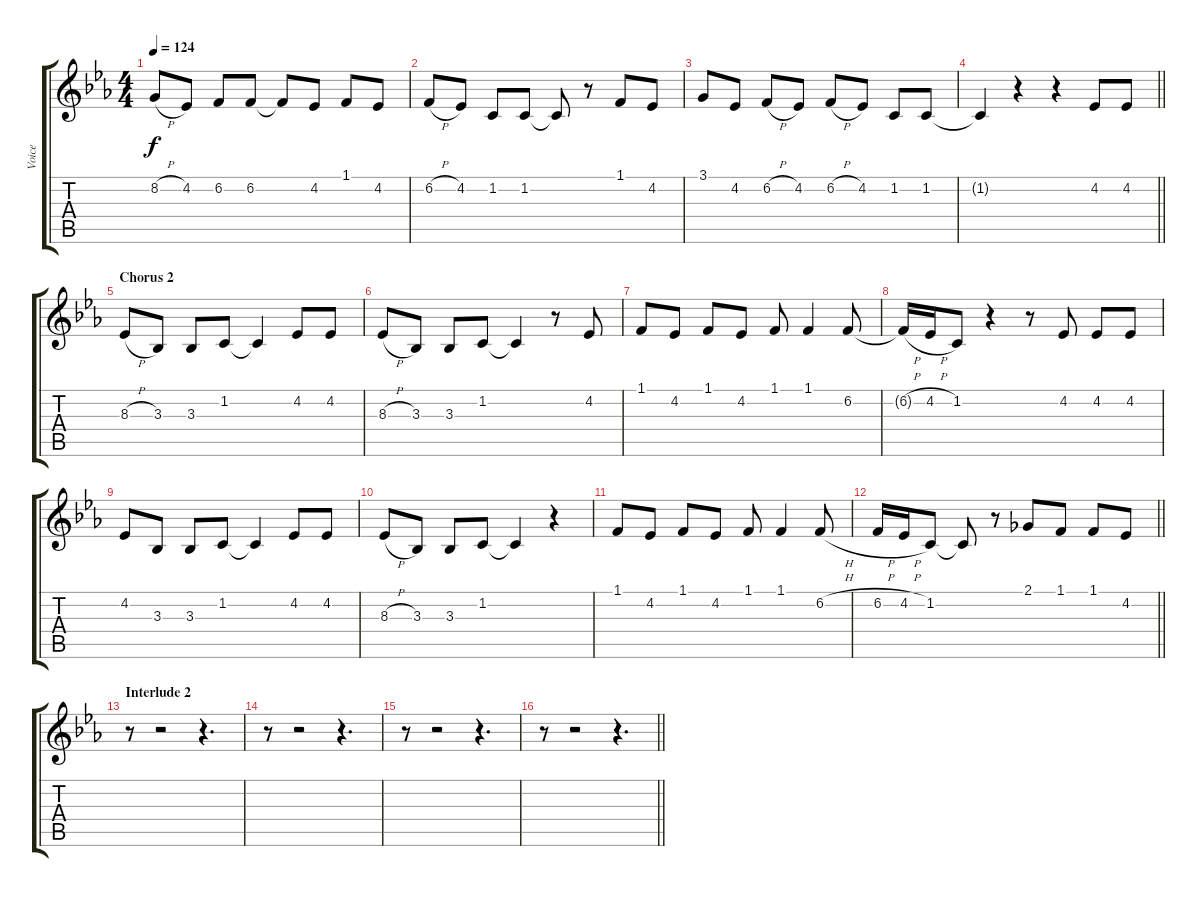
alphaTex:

\track ("Voice" "Voice") {instrument trumpet}
\staff {score tabs}
\tuning (E4 B3 G3 D3 A2 E2) {hide}
\ts (4 4)
\tempo 124
\clef g2
\ks eb
8.2{h}.8{dy f} 4.2.8 6.2.8 6.2.8 6.2{t}.8 4.2.8 1.1.8 4.2.8 |
6.2{h}.8 4.2.8 1.2.8 1.2.8 1.2{t}.8 r.8 1.1.8 4.2.8 |
3.1.8 4.2.8 6.2{h}.8 4.2.8 6.2{h}.8 4.2.8 1.2.8 1.2.8 |
\barLineRight lightlight
1.2{t}.4 r.4 r.4 4.2.8 4.2.8 |
\section ("" "Chorus 2")
8.3{h}.8 3.3.8 3.3.8 1.2.8 1.2{t}.4 4.2.8 4.2.8 |
8.3{h}.8 3.3.8 3.3.8 1.2.8 1.2{t}.4 r.8 4.2.8 |
1.1.8 4.2.8 1.1.8 4.2.8 1.1.8 1.1.4 6.2.8 |
6.2{h t}.16 4.2{h}.16 1.2.8 r.4 r.8 4.2.8 4.2.8 4.2.8 |
4.2.8 3.3.8 3.3.8 1.2.8 1.2{t}.4 4.2.8 4.2.8 |
8.3{h}.8 3.3.8 3.3.8 1.2.8 1.2{t}.4 r.4 |
1.1.8 4.2.8 1.1.8 4.2.8 1.1.8 1.1.4 6.2{h}.8 |
\barLineRight lightlight
6.2{h}.16 4.2{h}.16 1.2.8 1.2{t}.8 r.8 2.1.8 1.1.8 1.1.8 4.2.8 |
\section ("" "Interlude 2")
r.8 r.2 r.4{d} |
r.8 r.2 r.4{d} |
r.8 r.2 r.4{d} |
\barLineRight lightlight
r.8 r.2 r.4{d}
